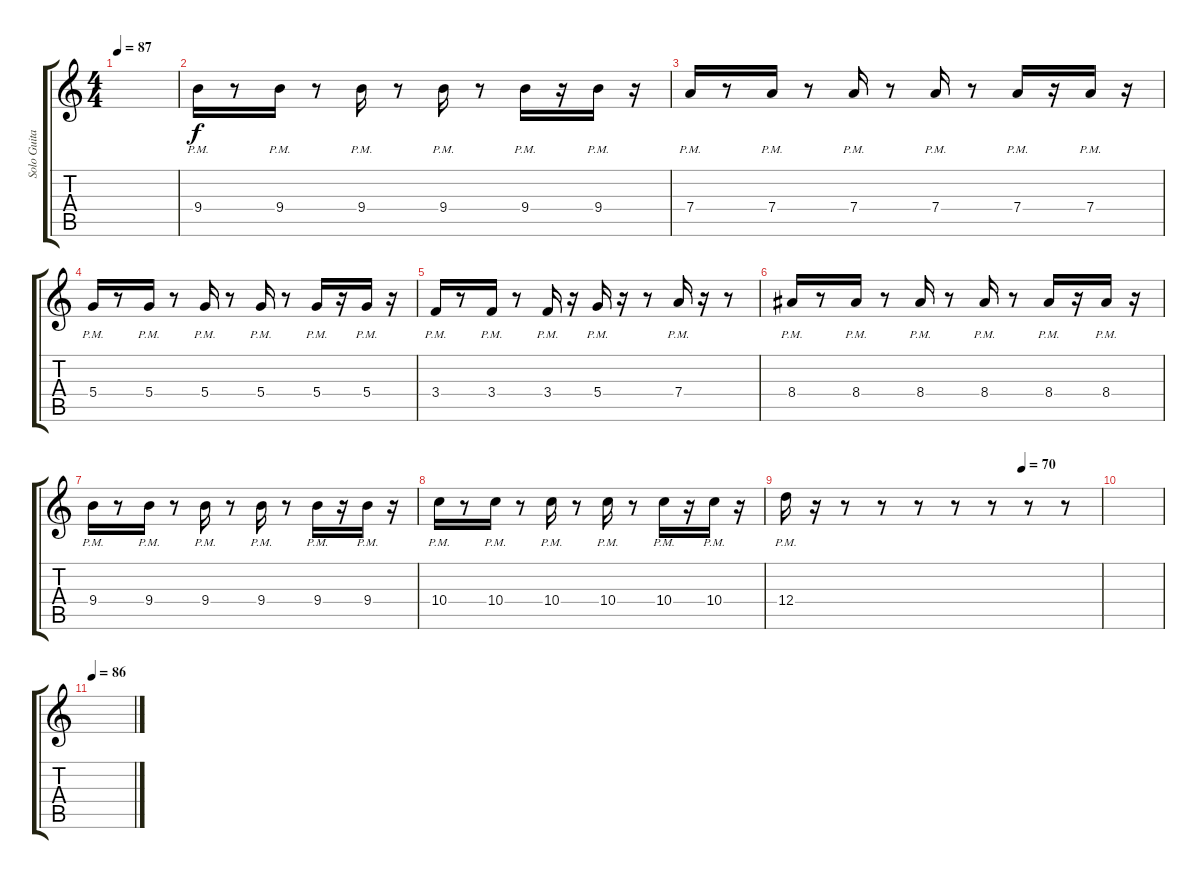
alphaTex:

\track ("Solo Guitar" "Solo Guita") {instrument electricguitarclean}
\staff {score tabs}
\tuning (E4 B3 G3 D3 A2 E2) {hide}
\ts (4 4)
\tempo 87
\clef g2
\ks c
|
9.4{pm}.16 r.8 9.4{pm}.16 r.8 9.4{pm}.16 r.8 9.4{pm}.16 r.8 9.4{pm}.16 r.16 9.4{pm}.16 r.16 |
7.4{pm}.16 r.8 7.4{pm}.16 r.8 7.4{pm}.16 r.8 7.4{pm}.16 r.8 7.4{pm}.16 r.16 7.4{pm}.16 r.16 |
5.4{pm}.16 r.8 5.4{pm}.16 r.8 5.4{pm}.16 r.8 5.4{pm}.16 r.8 5.4{pm}.16 r.16 5.4{pm}.16 r.16 |
3.4{pm}.16 r.8 3.4{pm}.16 r.8 3.4{pm}.16 r.16 5.4{pm}.16 r.16 r.8 7.4{pm}.16 r.16 r.8 |
8.4{pm}.16 r.8 8.4{pm}.16 r.8 8.4{pm}.16 r.8 8.4{pm}.16 r.8 8.4{pm}.16 r.16 8.4{pm}.16 r.16 |
9.4{pm}.16 r.8 9.4{pm}.16 r.8 9.4{pm}.16 r.8 9.4{pm}.16 r.8 9.4{pm}.16 r.16 9.4{pm}.16 r.16 |
10.4{pm}.16 r.8 10.4{pm}.16 r.8 10.4{pm}.16 r.8 10.4{pm}.16 r.8 10.4{pm}.16 r.16 10.4{pm}.16 r.16 |
\tempo (70 0.75)
12.4{pm}.16 r.16 r.8 r.8 r.8 r.8 r.8 r.8 r.8 |
|
\tempo 86
